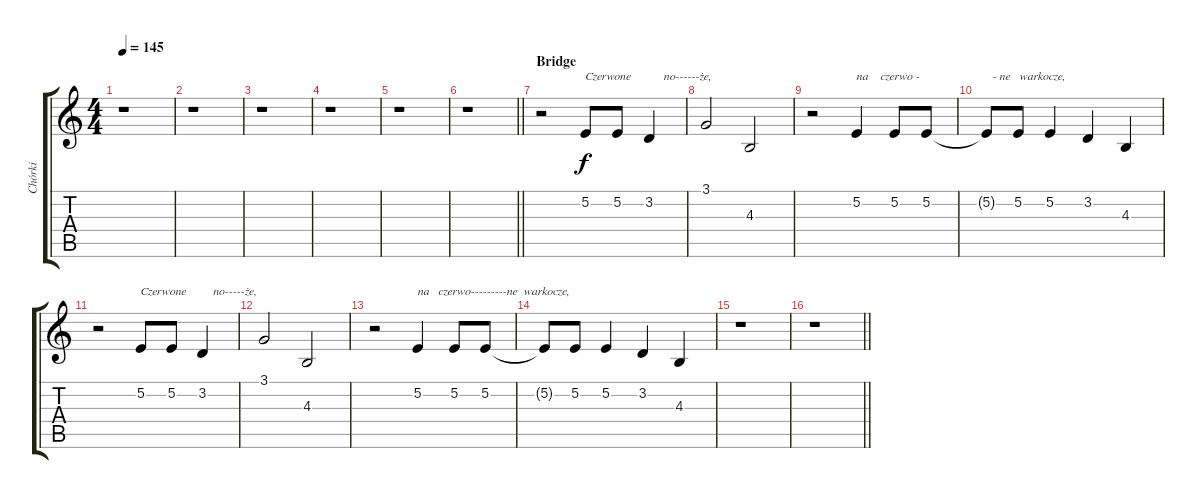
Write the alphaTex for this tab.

\track ("Chórki" "Chórki") {instrument pad4choir}
\staff {score tabs}
\tuning (E4 B3 G3 D3 A2 E2) {hide}
\ts (4 4)
\tempo 145
\clef g2
\ks c
r.1{dy f} |
r.1 |
r.1 |
r.1 |
r.1 |
\barLineRight lightlight
r.1 |
\section ("" "Bridge")
r.2 5.2.8{txt "Czerwone           no------że,"} 5.2.8 3.2.4 |
3.1.2 4.3.2 |
r.2 5.2.4{txt "na    czerwo -  "} 5.2.8 5.2.8 |
5.2{t}.8{txt "  - ne   warkocze,"} 5.2.8 5.2.4 3.2.4 4.3.4 |
r.2 5.2.8{txt "Czerwone         no-----że,"} 5.2.8 3.2.4 |
3.1.2 4.3.2 |
r.2 5.2.4{txt "na   czerwo---------ne  warkocze,"} 5.2.8 5.2.8 |
5.2{t}.8 5.2.8 5.2.4 3.2.4 4.3.4 |
r.1 |
\barLineRight lightlight
r.1
